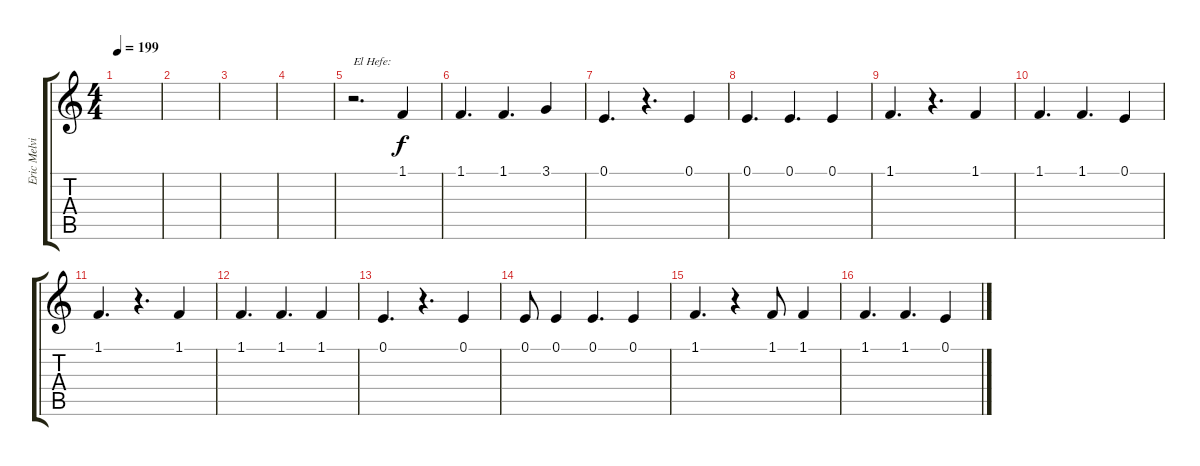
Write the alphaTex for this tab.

\track ("Eric Melvin" "Eric Melvi") {instrument tenorsax}
\staff {score tabs}
\tuning (E4 B3 G3 D3 A2 E2) {hide}
\ts (4 4)
\tempo 199
\clef g2
\ks c
|
|
|
|
r.2{d txt "El Hefe:" volume 10 balance 8 instrument clarinet} 1.1.4 |
1.1.4{d} 1.1.4{d} 3.1.4 |
0.1.4{d} r.4{d} 0.1.4 |
0.1.4{d} 0.1.4{d} 0.1.4 |
1.1.4{d} r.4{d} 1.1.4 |
1.1.4{d} 1.1.4{d} 0.1.4 |
1.1.4{d} r.4{d} 1.1.4 |
1.1.4{d} 1.1.4{d} 1.1.4 |
0.1.4{d} r.4{d} 0.1.4 |
0.1.8 0.1.4 0.1.4{d} 0.1.4 |
1.1.4{d} r.4 1.1.8 1.1.4 |
1.1.4{d} 1.1.4{d} 0.1.4
